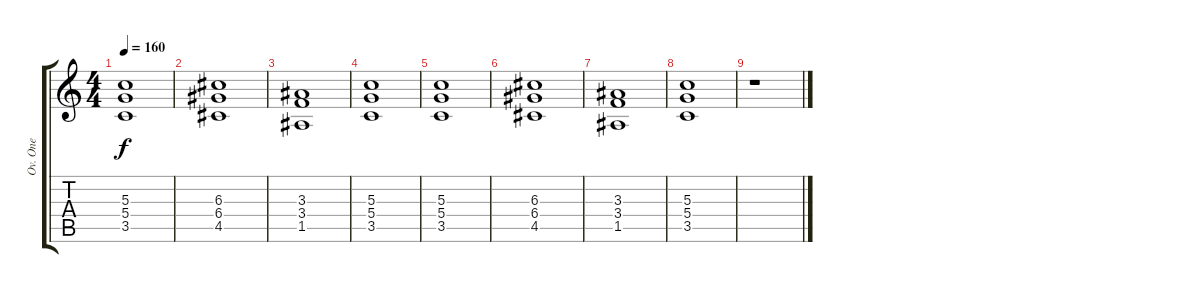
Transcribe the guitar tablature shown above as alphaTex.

\track ("Ov. One" "Ov. One") {instrument overdrivenguitar}
\staff {score tabs}
\tuning (E4 B3 G3 D3 A2 E2) {hide}
\ts (4 4)
\tempo 160
\clef g2
\ks c
(5.3 5.4 3.5).1{dy f volume 9} |
(6.3 6.4 4.5).1 |
(3.3 3.4 1.5).1 |
(5.3 5.4 3.5).1 |
(5.3 5.4 3.5).1{volume 6} |
(6.3 6.4 4.5).1 |
(3.3 3.4 1.5).1{volume 3} |
(5.3 5.4 3.5).1 |
r.1
